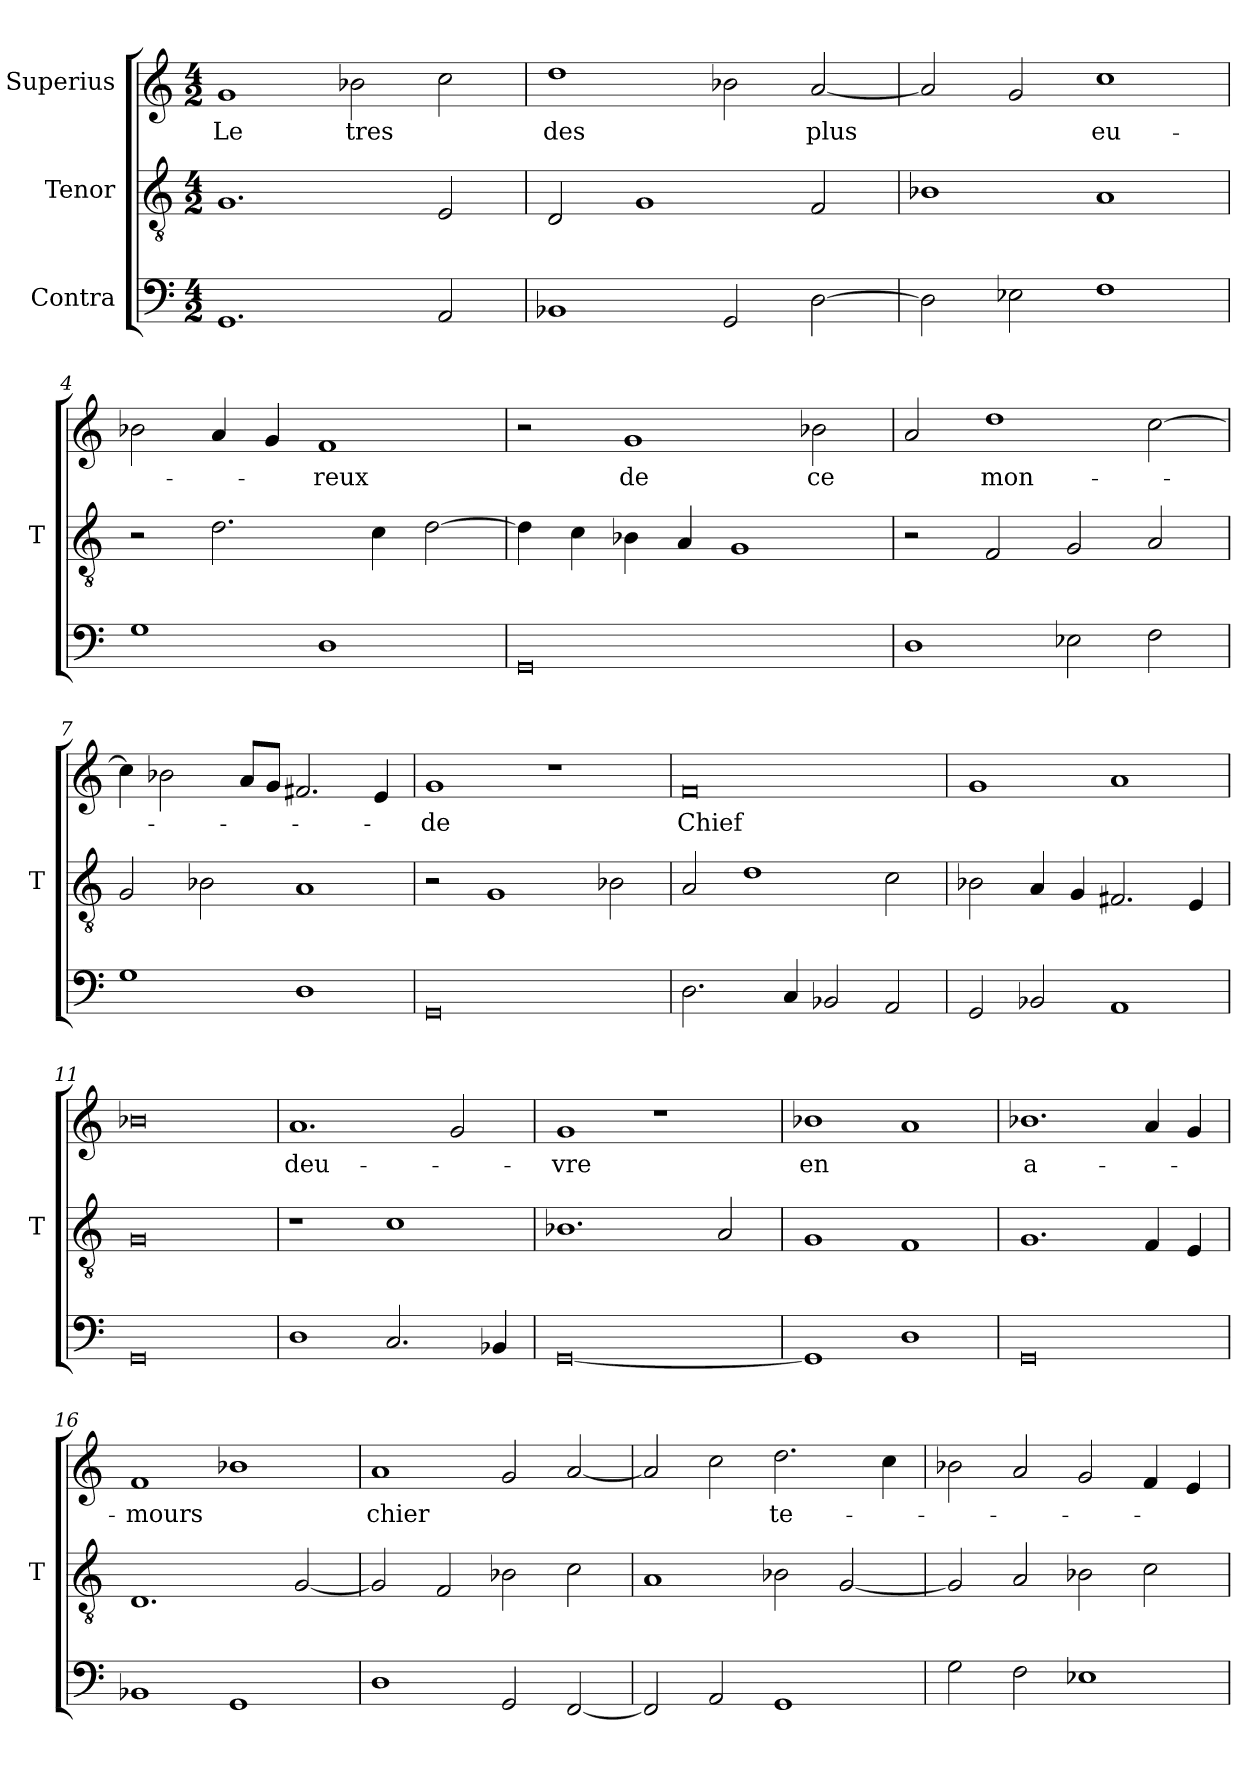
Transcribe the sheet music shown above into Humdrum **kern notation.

**kern	**kern	**kern	**text
*part3	*part2	*part1	*part1
*staff3	*staff2	*staff1	*staff1
*I"Contra	*I"Tenor	*I"Superius	*
*	*I'T	*	*
*clefF4	*clefGv2	*clefG2	*
*M4/2	*M4/2	*M4/2	*
=1	=1	=1	=1
1.GG	1.G	1g	-Le
.	.	2b-X	-tres
2AA	2E	2cc	.
=2	=2	=2	=2
1BB-X	2D	1dd	-des
.	1G	.	.
2GG	.	2b-X	.
[2D	2F	[2a	-plus
=3	=3	=3	=3
2D]	1B-X	2a]	.
2E-X	.	2g	.
1F	1A	1cc	eu-
=4	=4	=4	=4
1G	2r	2b-X	.
.	2.d	4a	.
.	.	4g	.
1D	.	1f	-reux
.	4c	.	.
.	[2d	.	.
=5	=5	=5	=5
0GG	4d]	2r	.
.	4c	.	.
.	4B-X	1g	-de
.	4A	.	.
.	1G	.	.
.	.	2b-X	-ce
=6	=6	=6	=6
1D	2r	2a	.
.	2F	1dd	mon-
2E-X	2G	.	.
2F	2A	[2cc	.
=7	=7	=7	=7
1G	2G	4cc]	.
.	.	2b-X	.
.	2B-X	.	.
.	.	8a/L	.
.	.	8g/J	.
1D	1A	2.f#X	.
.	.	4e	.
=8	=8	=8	=8
0GG	2r	1g	-de
.	1G	.	.
.	.	1r	.
.	2B-X	.	.
=9	=9	=9	=9
2.D	2A	0f	-Chief
.	1d	.	.
4C	.	.	.
2BB-X	.	.	.
2AA	2c	.	.
=10	=10	=10	=10
2GG	2B-X	1g	.
2BB-X	4A	.	.
.	4G	.	.
1AA	2.F#X	1a	.
.	4E	.	.
=11	=11	=11	=11
0GG	0G	0b-X	.
=12	=12	=12	=12
1D	1r	1.a	deu-
2.C	1c	.	.
.	.	2g	.
4BB-X	.	.	.
=13	=13	=13	=13
[0GG	1.B-X	1g	-vre
.	.	1r	.
.	2A	.	.
=14	=14	=14	=14
1GG]	1G	1b-X	-en
1D	1F	1a	.
=15	=15	=15	=15
0GG	1.G	1.b-X	a-
.	4F	4a	.
.	4E	4g	.
=16	=16	=16	=16
1BB-X	1.D	1f	-mours
1GG	.	1b-X	.
.	[2G	.	.
=17	=17	=17	=17
1D	2G]	1a	-chier
.	2F	.	.
2GG	2B-X	2g	.
[2FF	2c	[2a	.
=18	=18	=18	=18
2FF]	1A	2a]	.
2AA	.	2cc	.
1GG	2B-X	2.dd	te-
.	[2G	.	.
.	.	4cc	.
=19	=19	=19	=19
2G	2G]	2b-X	.
2F	2A	2a	.
1E-X	2B-X	2g	.
.	2c	4f	.
.	.	4e	.
=	=	=	=
*-	*-	*-	*-
